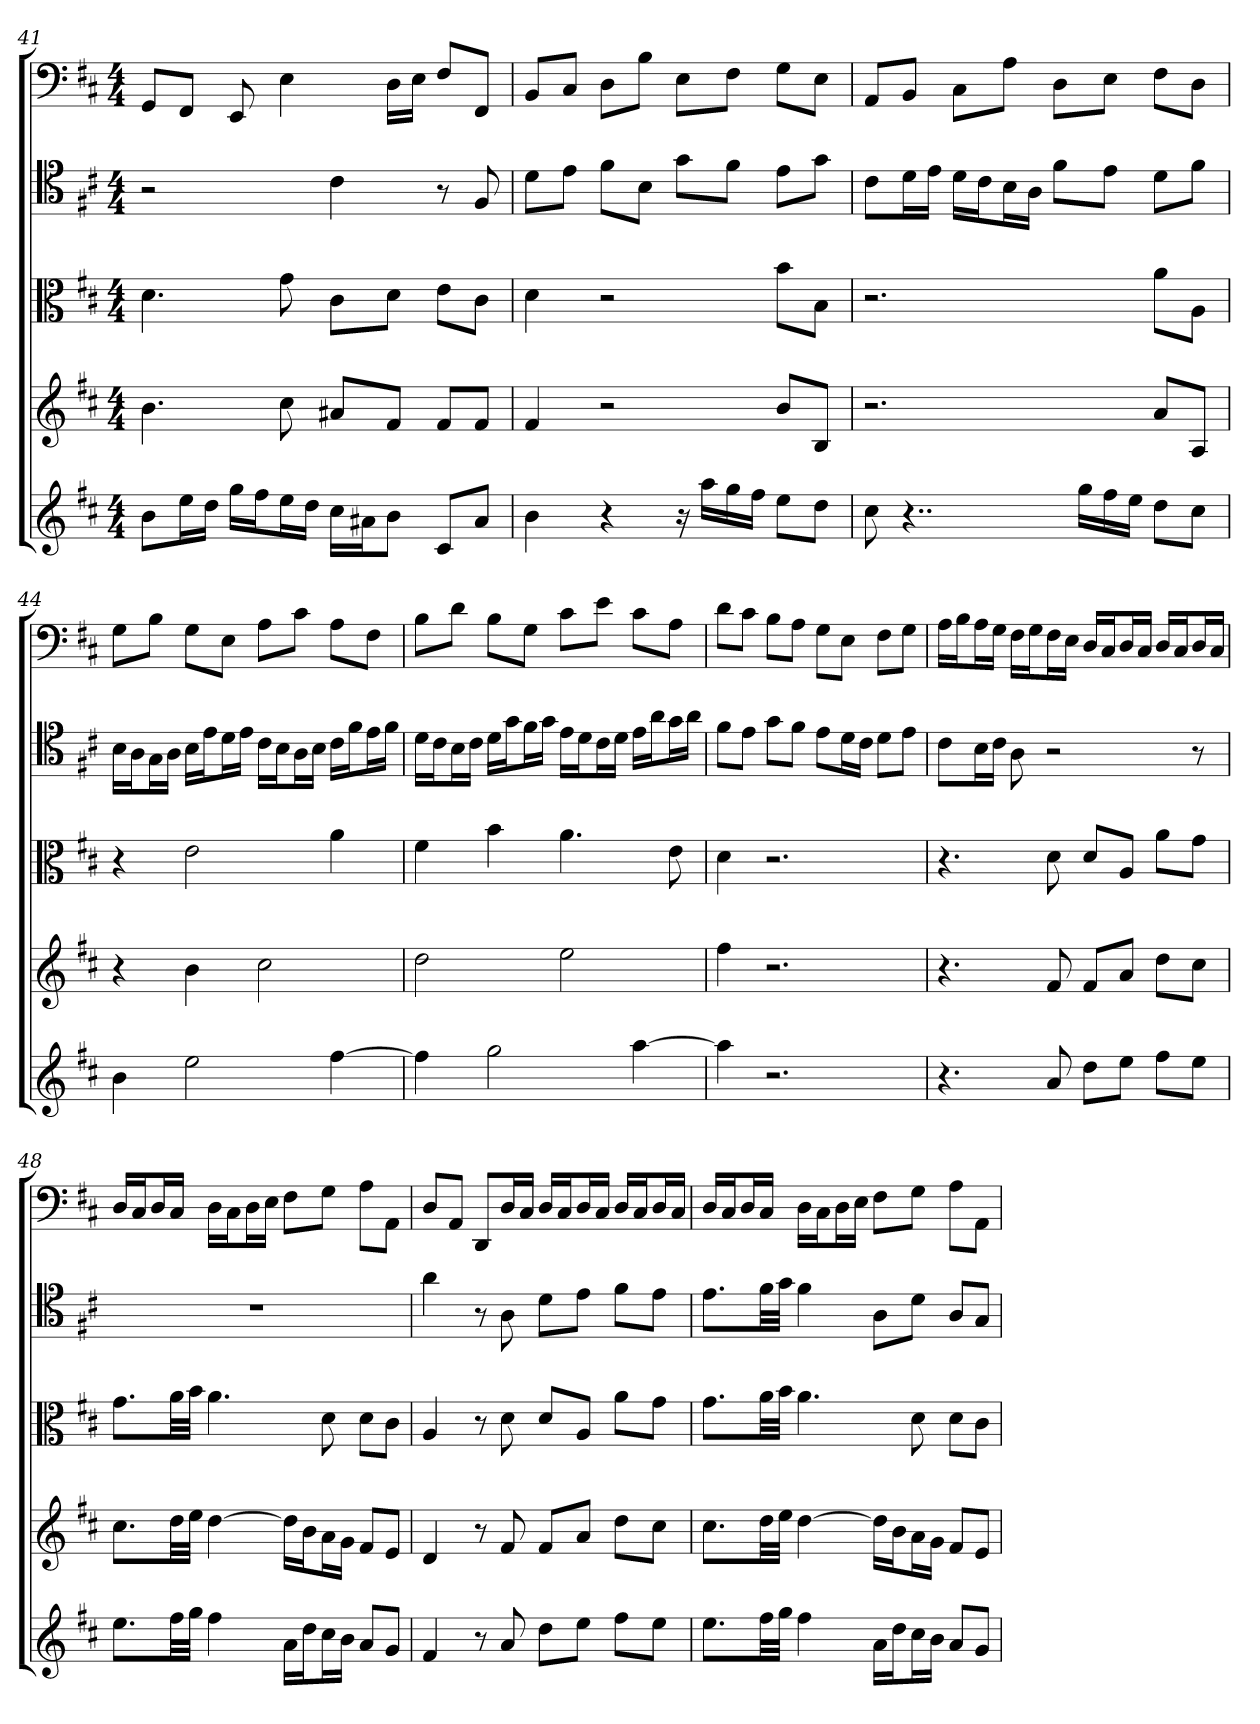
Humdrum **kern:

**kern	**kern	**kern	**kern	**kern
*part5	*part4	*part3	*part2	*part1
*staff5	*staff4	*staff3	*staff2	*staff1
*	*	*clefC3	*clefC4	*clefF4
*k[f#c#]	*k[f#c#]	*k[f#c#]	*k[f#c#]	*k[f#c#]
*D:	*D:	*D:	*D:	*D:
*M4/4	*M4/4	*M4/4	*M4/4	*M4/4
=41	=41	=41	=41	=41
8bL	4.b	4.d	2r	8GG/L
16eeL	.	.	.	8FF#/J
16ddJJ	.	.	.	.
16ggLL	.	.	.	8EE
16ff#J	.	.	.	.
16eeL	8cc#	8g	.	4E
16ddJJ	.	.	.	.
16cc#LL	8a#XL	8c#\L	4c#	.
16a#XJ	.	.	.	.
8bJ	8f#J	8d\J	.	16D\LL
.	.	.	.	16E\JJ
8c#L	8f#L	8e\L	8r	8F#/L
8a#J	8f#J	8c#\J	8F#	8FF#/J
=42	=42	=42	=42	=42
4b	4f#	4d	8d\L	8BB/L
.	.	.	8e\J	8C#/J
4r	2r	2r	8f#\L	8D\L
.	.	.	8B\J	8B\J
16r	.	.	8g\L	8E\L
16aaLL	.	.	.	.
16gg	.	.	8f#\J	8F#\J
16ff#JJ	.	.	.	.
8eeL	8bL	8b\L	8e\L	8G\L
8ddJ	8BJ	8B\J	8g\J	8E\J
=43	=43	=43	=43	=43
8cc#	2.r	2.r	8c#\L	8AA/L
4..r	.	.	16d\L	8BB/J
.	.	.	16e\JJ	.
.	.	.	16d\LL	8C#\L
.	.	.	16c#\J	.
.	.	.	16B\L	8A\J
.	.	.	16A\JJ	.
.	.	.	8f#\L	8D\L
16ggLL	.	.	.	.
16ff#	.	.	8e\J	8E\J
16eeJJ	.	.	.	.
8ddL	8aL	8a\L	8d\L	8F#\L
8cc#J	8AJ	8A\J	8f#\J	8D\J
=44	=44	=44	=44	=44
4b	4r	4r	16B\LL	8G\L
.	.	.	16A\J	.
.	.	.	16G\L	8B\J
.	.	.	16A\JJ	.
2ee	4b	2e	16B\LL	8G\L
.	.	.	16e\J	.
.	.	.	16d\L	8E\J
.	.	.	16e\JJ	.
.	2cc#	.	16c#\LL	8A\L
.	.	.	16B\J	.
.	.	.	16A\L	8c#\J
.	.	.	16B\JJ	.
[4ff#	.	4a	16c#\LL	8A\L
.	.	.	16f#\J	.
.	.	.	16e\L	8F#\J
.	.	.	16f#\JJ	.
=45	=45	=45	=45	=45
4ff#]	2dd	4f#	16d\LL	8B\L
.	.	.	16c#\J	.
.	.	.	16B\L	8d\J
.	.	.	16c#\JJ	.
2gg	.	4b	16d\LL	8B\L
.	.	.	16g\J	.
.	.	.	16f#\L	8G\J
.	.	.	16g\JJ	.
.	2ee	4.a	16e\LL	8c#\L
.	.	.	16d\J	.
.	.	.	16c#\L	8e\J
.	.	.	16d\JJ	.
[4aa	.	.	16e\LL	8c#\L
.	.	.	16a\J	.
.	.	8e	16g\L	8A\J
.	.	.	16a\JJ	.
=46	=46	=46	=46	=46
4aa]	4ff#	4d	8f#\L	8d\L
.	.	.	8e\J	8c#\J
2.r	2.r	2.r	8g\L	8B\L
.	.	.	8f#\J	8A\J
.	.	.	8e\L	8G\L
.	.	.	16d\L	8E\J
.	.	.	16c#\JJ	.
.	.	.	8d\L	8F#\L
.	.	.	8e\J	8G\J
=47	=47	=47	=47	=47
4.r	4.r	4.r	8c#\L	16A\LL
.	.	.	.	16B\J
.	.	.	16B\L	16A\L
.	.	.	16c#\JJ	16G\JJ
.	.	.	8A	16F#\LL
.	.	.	.	16G\J
8a	8f#	8d	2r	16F#\L
.	.	.	.	16E\JJ
8ddL	8f#L	8d/L	.	16D/LL
.	.	.	.	16C#/J
8eeJ	8aJ	8A/J	.	16D/L
.	.	.	.	16C#/JJ
8ff#L	8ddL	8a\L	.	16D/LL
.	.	.	.	16C#/J
8eeJ	8cc#J	8g\J	8r	16D/L
.	.	.	.	16C#/JJ
=48	=48	=48	=48	=48
8.eeL	8.cc#L	8.g\L	1r	16D/LL
.	.	.	.	16C#/J
.	.	.	.	16D/L
32ff#LL	32ddLL	32a\LL	.	16C#/JJ
32ggJJJ	32eeJJJ	32b\JJJ	.	.
4ff#	[4dd	4.a	.	16D\LL
.	.	.	.	16C#\J
.	.	.	.	16D\L
.	.	.	.	16E\JJ
16aLL	16ddLL]	.	.	8F#\L
16ddJ	16bJ	.	.	.
16cc#L	16aL	8d	.	8G\J
16bJJ	16gJJ	.	.	.
8aL	8f#L	8d\L	.	8A\L
8gJ	8eJ	8c#\J	.	8AA\J
=49	=49	=49	=49	=49
4f#	4d	4A	4a	8D/L
.	.	.	.	8AA/J
8r	8r	8r	8r	8DD/L
8a	8f#	8d	8A	16D/L
.	.	.	.	16C#/JJ
8ddL	8f#L	8d/L	8d\L	16D/LL
.	.	.	.	16C#/J
8eeJ	8aJ	8A/J	8e\J	16D/L
.	.	.	.	16C#/JJ
8ff#L	8ddL	8a\L	8f#\L	16D/LL
.	.	.	.	16C#/J
8eeJ	8cc#J	8g\J	8e\J	16D/L
.	.	.	.	16C#/JJ
=50	=50	=50	=50	=50
8.eeL	8.cc#L	8.g\L	8.e\L	16D/LL
.	.	.	.	16C#/J
.	.	.	.	16D/L
32ff#LL	32ddLL	32a\LL	32f#\LL	16C#/JJ
32ggJJJ	32eeJJJ	32b\JJJ	32g\JJJ	.
4ff#	[4dd	4.a	4f#	16D\LL
.	.	.	.	16C#\J
.	.	.	.	16D\L
.	.	.	.	16E\JJ
16aLL	16ddLL]	.	8A\L	8F#\L
16ddJ	16bJ	.	.	.
16cc#L	16aL	8d	8d\J	8G\J
16bJJ	16gJJ	.	.	.
8aL	8f#L	8d\L	8A/L	8A\L
8gJ	8eJ	8c#\J	8G/J	8AA\J
=	=	=	=	=
*-	*-	*-	*-	*-
